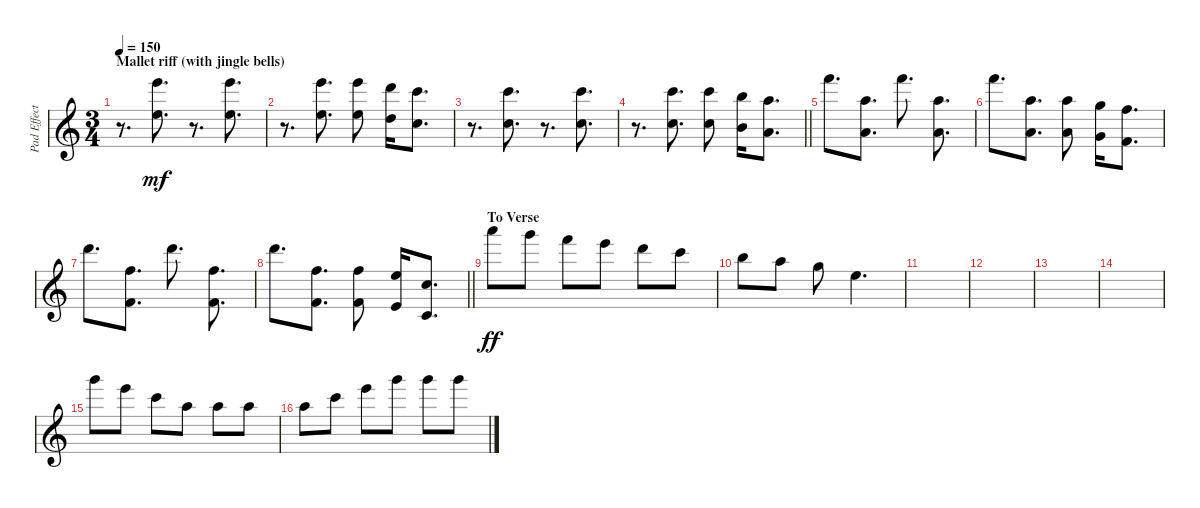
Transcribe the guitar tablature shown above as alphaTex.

\track ("Pad Effect 2 (depth)" "Pad Effect") {instrument dulcimer}
\staff {score}
\tuning (E4 B3 G3 D3 A2 E2) {hide}
\ts (3 4)
\section ("" "Mallet riff (with jingle bells)")
\tempo 150
\clef g2
\ks c
r.8{d dy f} (29.2 21.3).8{d dy mf} r.8{d} (29.2 21.3).8{d} |
r.8{d} (29.2 21.3).8{d} (29.2 21.3).8 (27.2 19.3).16 (25.2 17.3).8{d} |
r.8{d} (25.2 17.3).8{d} r.8{d} (25.2 17.3).8{d} |
\barLineRight lightlight
r.8{d} (25.2 17.3).8{d} (25.2 17.3).8 (24.2 16.3).16 (22.2 14.3).8{d} |
25.1.8{d} (22.2 14.3).8{d} 25.1.8{d} (22.2 14.3).8{d} |
25.1.8{d} (22.2 14.3).8{d} (22.2 14.3).8 (20.2 12.3).16 (18.2 10.3).8{d} |
22.1.8{d} (18.2 10.3).8{d} 22.1.8{d} (18.2 10.3).8{d} |
\barLineRight lightlight
22.1.8{d} (18.2 10.3).8{d} (18.2 10.3).8 (17.2 9.3).16 (17.3 10.4).8{d} |
\section ("" "To Verse")
29.1.8{dy ff} 27.1.8 25.1.8 24.1.8 22.1.8 20.1.8 |
19.1.8 17.1.8 15.1.8 12.1.4{d} |
|
|
|
|
27.1.8 24.1.8 20.1.8 22.2.8 22.2.8 22.2.8 |
22.2.8 20.1.8 24.1.8 27.1.8 27.1.8 27.1.8
